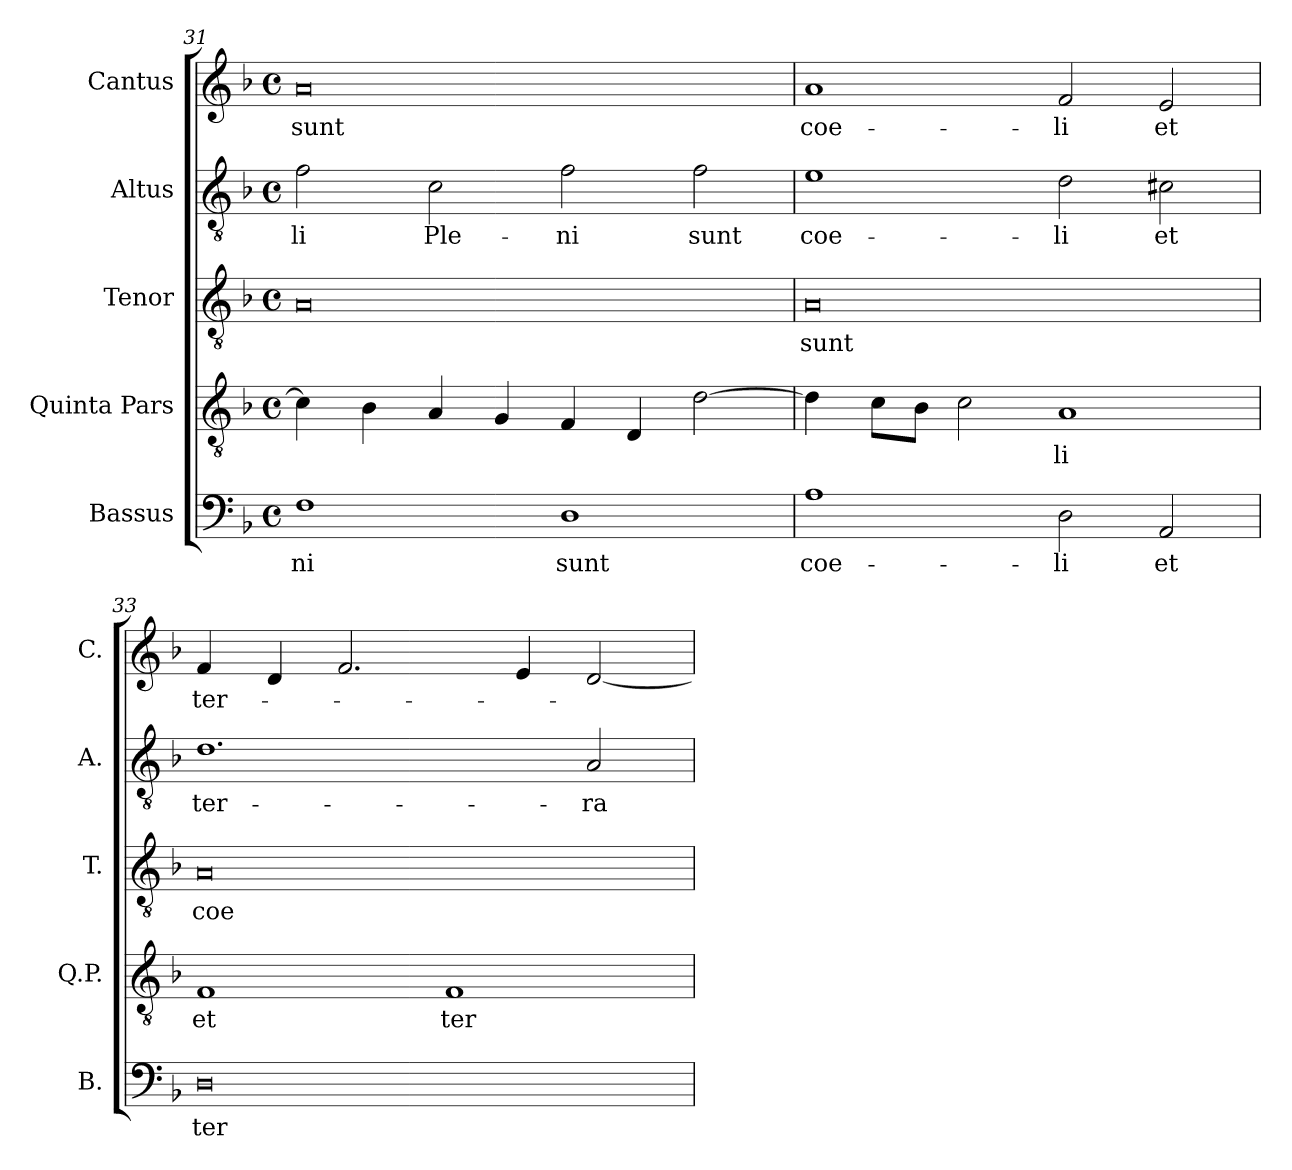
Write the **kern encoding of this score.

**kern	**text	**kern	**text	**kern	**text	**kern	**text	**kern	**text
*part5	*part5	*part4	*part4	*part3	*part3	*part2	*part2	*part1	*part1
*staff5	*staff5	*staff4	*staff4	*staff3	*staff3	*staff2	*staff2	*staff1	*staff1
*I"Bassus	*	*I"Quinta Pars	*	*I"Tenor	*	*I"Altus	*	*I"Cantus	*
*I'B.	*	*I'Q.P.	*	*I'T.	*	*I'A.	*	*I'C.	*
*clefF4	*	*clefGv2	*	*clefGv2	*	*clefGv2	*	*clefG2	*
*k[b-]	*	*k[b-]	*	*k[b-]	*	*k[b-]	*	*k[b-]	*
*F:	*	*F:	*	*F:	*	*F:	*	*F:	*
*M4/4	*	*M4/4	*	*M4/4	*	*M4/4	*	*M4/4	*
*met(c)	*	*met(c)	*	*met(c)	*	*met(c)	*	*met(c)	*
=31	=31	=31	=31	=31	=31	=31	=31	=31	=31
!	!LO:LY:b:cj	!	!	!	!	!	!LO:LY:b:cj	!	!LO:LY:b:cj
1F	-ni	4c\]	.	0A	.	2f\	-li	0a	-sunt
.	.	4B-\	.	.	.	.	.	.	.
!	!	!	!	!	!	!	!LO:LY:b:cj	!	!
.	.	4A/	.	.	.	2c\	Ple-	.	.
.	.	4G/	.	.	.	.	.	.	.
!	!LO:LY:b:cj	!	!	!	!	!	!LO:LY:b:cj	!	!
1D	sunt	4F/	.	.	.	2f\	-ni	.	.
.	.	4D/	.	.	.	.	.	.	.
!	!	!	!	!	!	!	!LO:LY:b:cj	!	!
.	.	[>2d\	.	.	.	2f\	sunt	.	.
=32	=32	=32	=32	=32	=32	=32	=32	=32	=32
!	!LO:LY:b:cj	!	!	!	!LO:LY:b:cj	!	!LO:LY:b:cj	!	!LO:LY:b:cj
1A	coe-	4d\]	.	0A	sunt	1e	coe-	1a	coe-
.	.	8c\L	.	.	.	.	.	.	.
.	.	8B-\J	.	.	.	.	.	.	.
.	.	2c\	.	.	.	.	.	.	.
!	!LO:LY:b:cj	!	!LO:LY:b:cj	!	!	!	!LO:LY:b:cj	!	!LO:LY:b:cj
2D\	-li	1A	-li	.	.	2d\	-li	2f/	-li
!	!LO:LY:b:cj	!	!	!	!	!	!LO:LY:b:cj	!	!LO:LY:b:cj
2AA/	et	.	.	.	.	2c#X\	et	2e/	et
=33	=33	=33	=33	=33	=33	=33	=33	=33	=33
!	!LO:LY:b:cj	!	!LO:LY:b:cj	!	!LO:LY:b:cj	!	!LO:LY:b:cj	!	!LO:LY:b:cj
0D	ter-	1F	et	0A	coe-	1.d	ter-	4f/	ter-
.	.	.	.	.	.	.	.	4d/	.
.	.	.	.	.	.	.	.	2.f/	.
!	!	!	!LO:LY:b	!	!	!	!	!	!
.	.	1F	ter-	.	.	.	.	.	.
.	.	.	.	.	.	.	.	4e/	.
!	!	!	!	!	!	!	!LO:LY:b:cj	!	!
.	.	.	.	.	.	2A/	-ra	[<2d/	.
=	=	=	=	=	=	=	=	=	=
*-	*-	*-	*-	*-	*-	*-	*-	*-	*-
